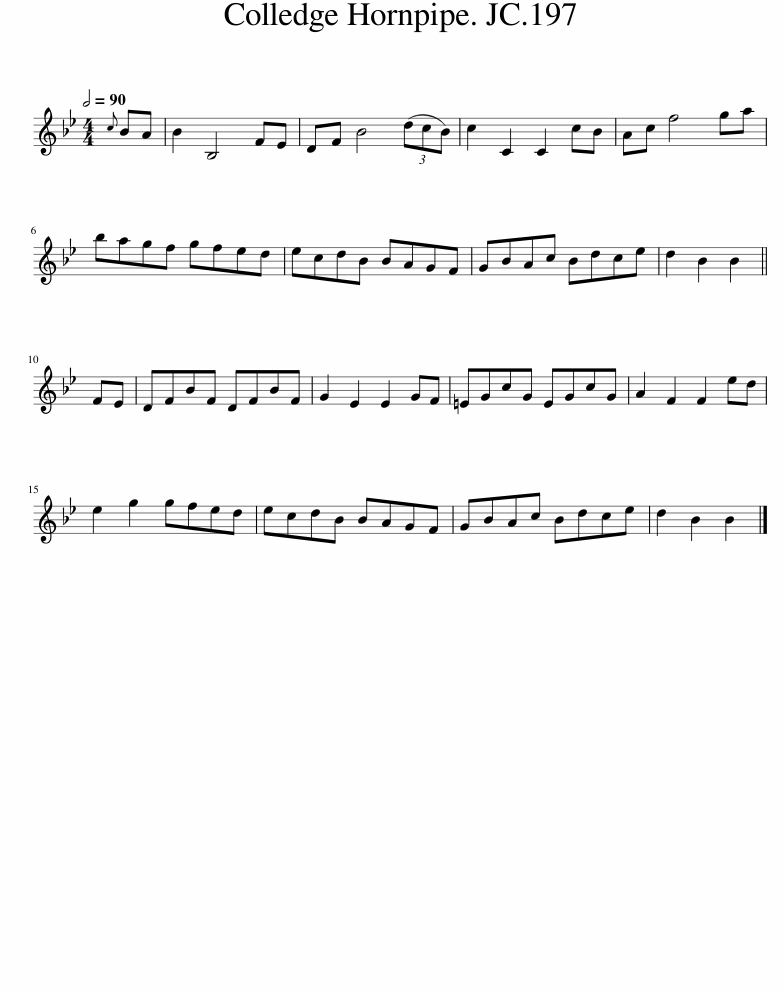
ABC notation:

X:1
L:1/8
Q:1/2=90
M:4/4
I:linebreak $
K:Bb
V:1 treble
V:1
{c} BA | B2 B,4 FE | DF B4 (3(dcB) | c2 C2 C2 cB | Ac f4 ga |$ %5
 bagf gfed | ecdB BAGF | GBAc Bdce | d2 B2 B2 ||$ FE | %10
 DFBF DFBF | G2 E2 E2 GF | =EGcG EGcG | A2 F2 F2 ed |$ e2 g2 gfed | %15
 ecdB BAGF | GBAc Bdce | d2 B2 B2 |] %18
